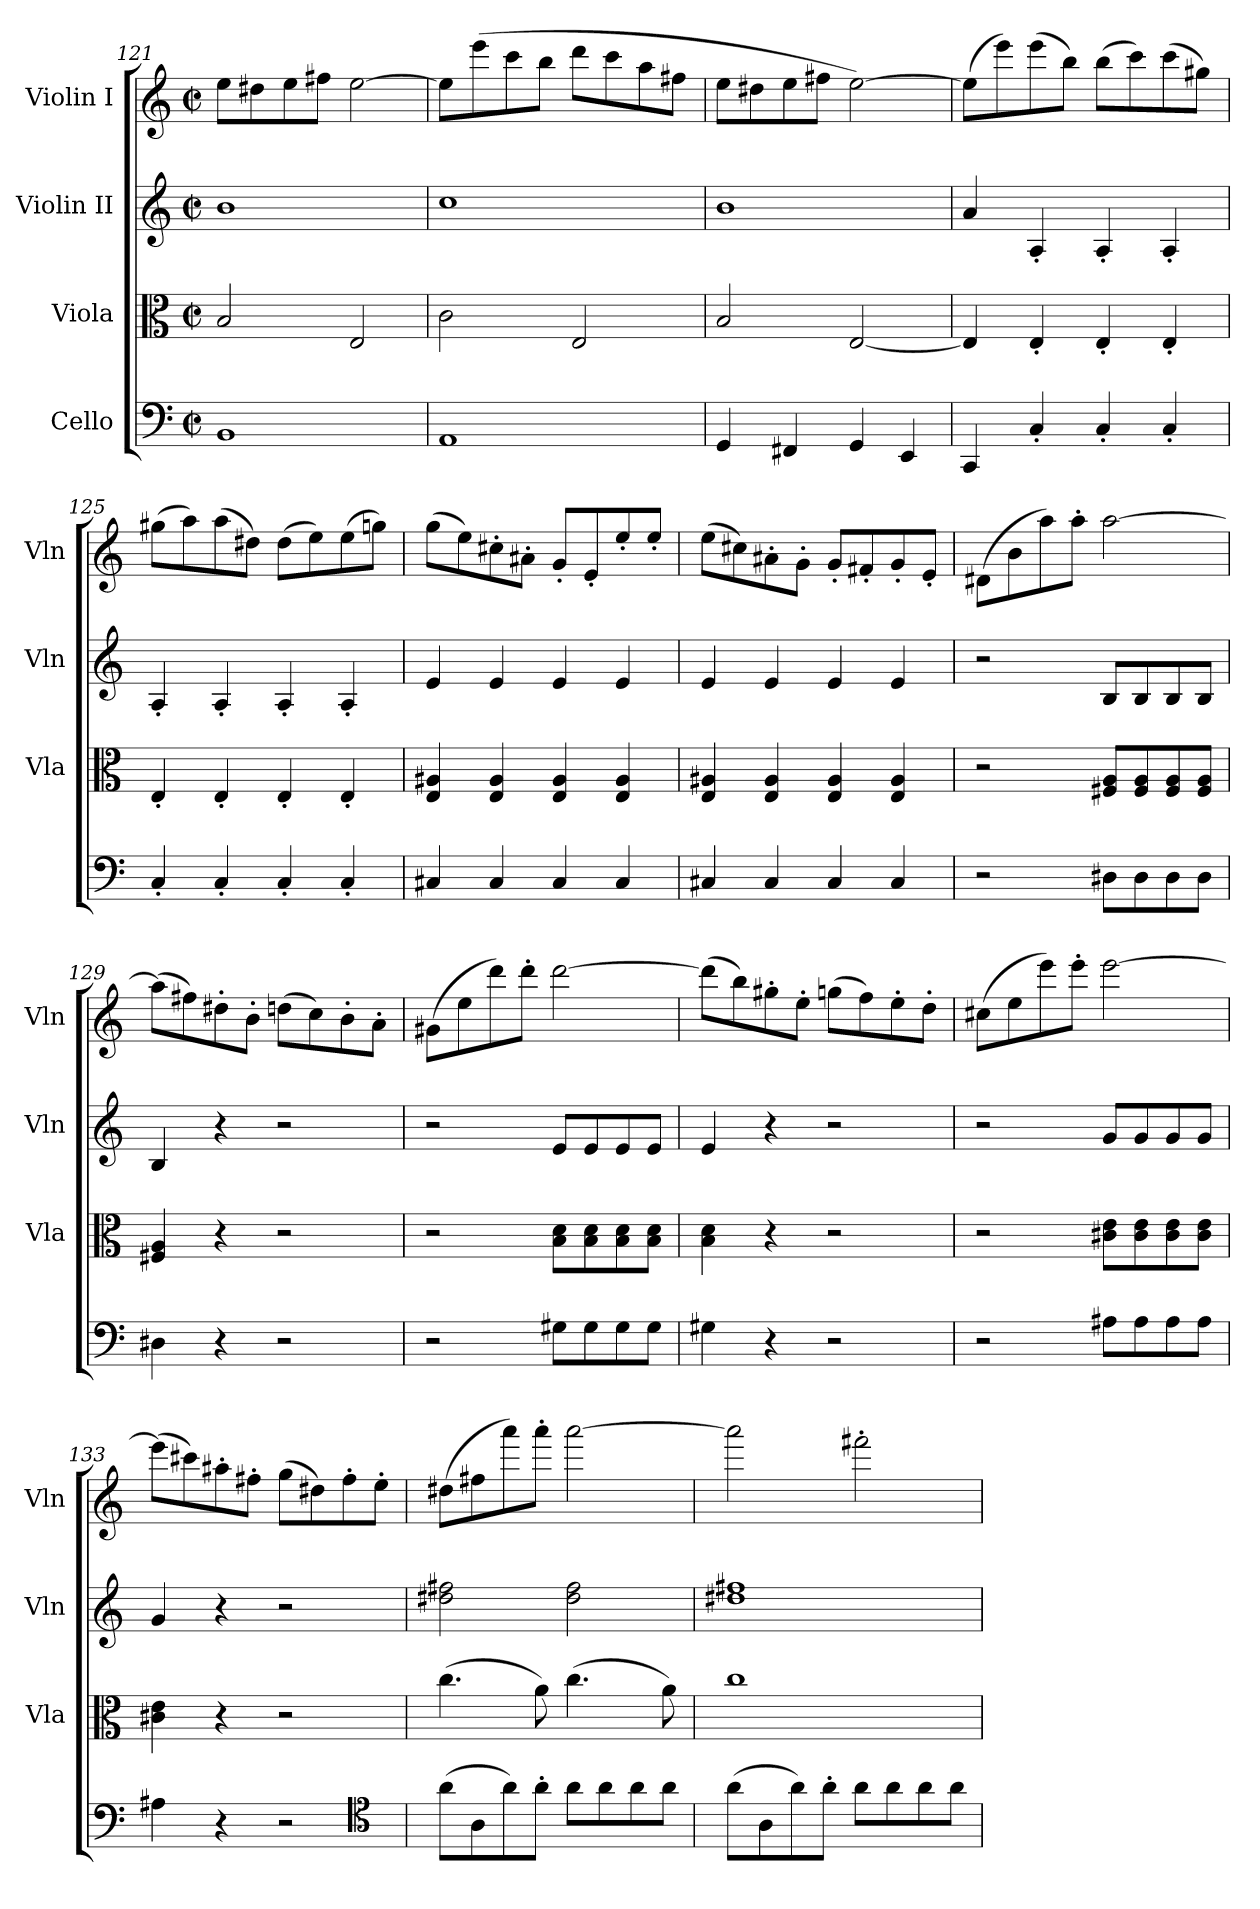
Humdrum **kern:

**kern	**kern	**kern	**kern
*part4	*part3	*part2	*part1
*staff4	*staff3	*staff2	*staff1
*I"Cello	*I"Viola	*I"Violin II	*I"Violin I
*	*I'Vla	*I'Vln	*I'Vln
*clefF4	*clefC3	*clefG2	*clefG2
*k[]	*k[]	*k[]	*k[]
*M2/2	*M2/2	*M2/2	*M2/2
*met(c|)	*met(c|)	*met(c|)	*met(c|)
=121	=121	=121	=121
1BB	2B/	1b	8ee\L
.	.	.	8dd#X\
.	.	.	8ee\
.	.	.	8ff#X\J
.	2E/	.	[2ee\
=122	=122	=122	=122
1AA	2c\	1cc	8ee\L]
.	.	.	(>8eee\
.	.	.	8ccc\
.	.	.	8bb\J
.	2E/	.	8ddd\L
.	.	.	8ccc\
.	.	.	8aa\
.	.	.	8ff#X\J
!!LO:LB:g=z
=123	=123	=123	=123
4GG/	2B/	1b	8ee\L
.	.	.	8dd#X\
4FF#X/	.	.	8ee\
.	.	.	8ff#X\J
4GG/	[2E/	.	[2ee\)
4EE/	.	.	.
=124	=124	=124	=124
4CC/	4E/]	4a/	(>8ee\L]
.	.	.	8eee\)
4C'/	4E'/	4A'/	(>8eee\
.	.	.	8bb\J)
4C'/	4E'/	4A'/	(>8bb\L
.	.	.	8ccc\)
4C'/	4E'/	4A'/	(>8ccc\
.	.	.	8gg#X\J)
=125	=125	=125	=125
4C'/	4E'/	4A'/	(>8gg#X\L
.	.	.	8aa\)
4C'/	4E'/	4A'/	(>8aa\
.	.	.	8dd#X\J)
4C'/	4E'/	4A'/	(>8dd#\L
.	.	.	8ee\)
4C'/	4E'/	4A'/	(>8ee\
.	.	.	8ggn\J)
=126	=126	=126	=126
4C#X/	4E/ 4A#X/	4e/	(>8gg\L
.	.	.	8ee\)
4C#/	4E/ 4A#/	4e/	8cc#X'\
.	.	.	8a#X'\J
4C#/	4E/ 4A#/	4e/	8g'/L
.	.	.	8e'/
4C#/	4E/ 4A#/	4e/	8ee'/
.	.	.	8ee'/J
=127	=127	=127	=127
4C#X/	4E/ 4A#X/	4e/	(>8ee\L
.	.	.	8cc#X\)
4C#/	4E/ 4A#/	4e/	8a#X'\
.	.	.	8g'\J
4C#/	4E/ 4A#/	4e/	8g'/L
.	.	.	8f#X'/
4C#/	4E/ 4A#/	4e/	8g'/
.	.	.	8e'/J
=128	=128	=128	=128
2r	2r	2r	(>8d#X\L
.	.	.	8b\
.	.	.	8aa\)
.	.	.	8aa'\J
8D#X\L	8F#X/ 8A/L	8B/L	[2aa\
8D#\	8F#/ 8A/	8B/	.
8D#\	8F#/ 8A/	8B/	.
8D#\J	8F#/ 8A/J	8B/J	.
=129	=129	=129	=129
4D#X\	4F#X/ 4A/	4B/	(>8aa\L]
.	.	.	8ff#X\)
4r	4r	4r	8dd#X'\
.	.	.	8b'\J
2r	2r	2r	(>8ddn\L
.	.	.	8cc\)
.	.	.	8b'\
.	.	.	8a'\J
=130	=130	=130	=130
2r	2r	2r	(>8g#X\L
.	.	.	8ee\
.	.	.	8ddd\)
.	.	.	8ddd'\J
8G#X\L	8B\ 8d\L	8e/L	[2ddd\
8G#\	8B\ 8d\	8e/	.
8G#\	8B\ 8d\	8e/	.
8G#\J	8B\ 8d\J	8e/J	.
!!LO:LB:g=z
=131	=131	=131	=131
4G#X\	4B\ 4d\	4e/	(>8ddd\L]
.	.	.	8bb\)
4r	4r	4r	8gg#X'\
.	.	.	8ee'\J
2r	2r	2r	(>8ggn\L
.	.	.	8ff\)
.	.	.	8ee'\
.	.	.	8dd'\J
=132	=132	=132	=132
2r	2r	2r	(>8cc#X\L
.	.	.	8ee\
.	.	.	8eee\)
.	.	.	8eee'\J
8A#X\L	8c#X\ 8e\L	8g/L	[2eee\
8A#\	8c#\ 8e\	8g/	.
8A#\	8c#\ 8e\	8g/	.
8A#\J	8c#\ 8e\J	8g/J	.
=133	=133	=133	=133
4A#X\	4c#X\ 4e\	4g/	(>8eee\L]
.	.	.	8ccc#X\)
4r	4r	4r	8aa#X'\
.	.	.	8ff#X'\J
2r	2r	2r	(>8gg\L
.	.	.	8dd#X\)
.	.	.	8ff#'\
*clefC4	*	*	*
.	.	.	8ee'\J
=134	=134	=134	=134
(>8a\L	(>4.cc\	2dd#X\ 2ff#X\	(>8dd#X\L
8A\	.	.	8ff#X\
8a\)	.	.	8aaa\)
8a'\J	8a\)	.	8aaa'\J
8a\L	(>4.cc\	2dd#\ 2ff#\	[2aaa\
8a\	.	.	.
8a\	.	.	.
8a\J	8a\)	.	.
=135	=135	=135	=135
(>8a\L	1cc	1dd#X 1ff#X	2aaa\]
8A\	.	.	.
8a\)	.	.	.
8a'\J	.	.	.
8a\L	.	.	2fff#X'\
8a\	.	.	.
8a\	.	.	.
8a\J	.	.	.
=	=	=	=
*-	*-	*-	*-
